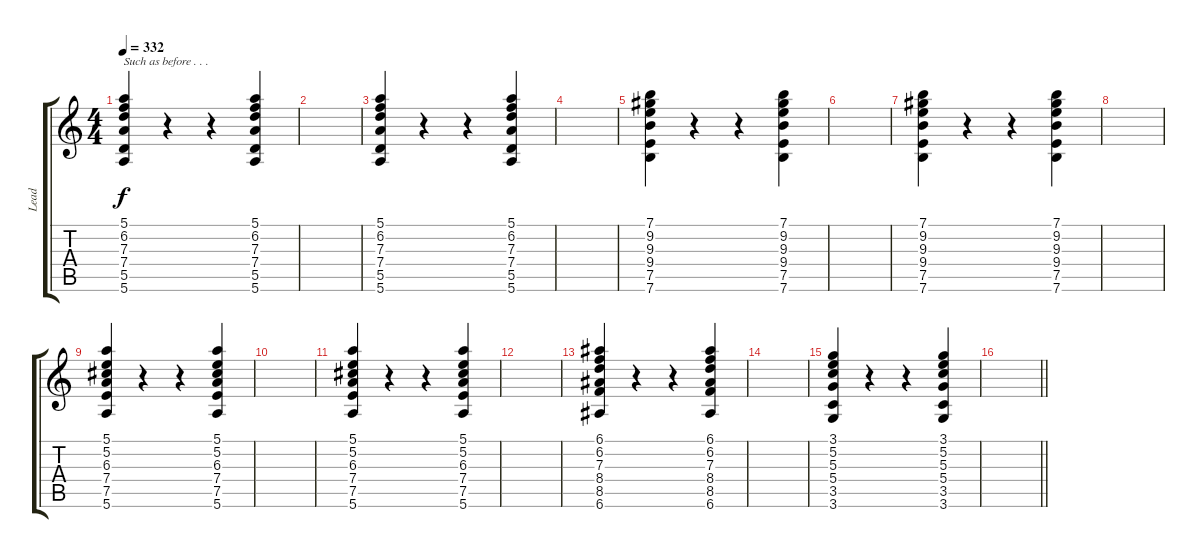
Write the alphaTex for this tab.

\track ("Lead" "Lead") {instrument distortionguitar}
\staff {score tabs}
\tuning (E4 B3 G3 D3 A2 E2) {hide}
\ts (4 4)
\tempo 332
\clef g2
\ks c
(5.1 6.2 7.3 7.4 5.5 5.6).4{txt "Such as before . . ." dy f} r.4 r.4 (5.1 6.2 7.3 7.4 5.5 5.6).4 |
|
(5.1 6.2 7.3 7.4 5.5 5.6).4 r.4 r.4 (5.1 6.2 7.3 7.4 5.5 5.6).4 |
|
(7.1 9.2 9.3 9.4 7.5 7.6).4 r.4 r.4 (7.1 9.2 9.3 9.4 7.5 7.6).4 |
|
(7.1 9.2 9.3 9.4 7.5 7.6).4 r.4 r.4 (7.1 9.2 9.3 9.4 7.5 7.6).4 |
|
(5.1 5.2 6.3 7.4 7.5 5.6).4 r.4 r.4 (5.1 5.2 6.3 7.4 7.5 5.6).4 |
|
(5.1 5.2 6.3 7.4 7.5 5.6).4 r.4 r.4 (5.1 5.2 6.3 7.4 7.5 5.6).4 |
|
(6.1 6.2 7.3 8.4 8.5 6.6).4 r.4 r.4 (6.1 6.2 7.3 8.4 8.5 6.6).4 |
|
(3.1 5.2 5.3 5.4 3.5 3.6).4 r.4 r.4 (3.1 5.2 5.3 5.4 3.5 3.6).4 |
\barLineRight lightlight
